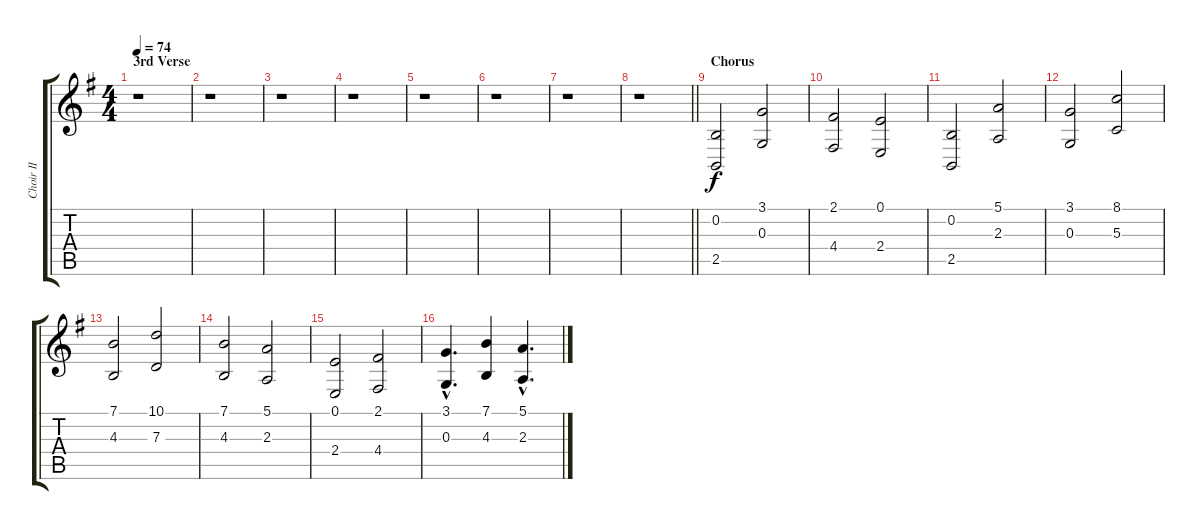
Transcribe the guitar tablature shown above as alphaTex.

\track ("Choir II" "Choir II") {instrument choiraahs}
\staff {score tabs}
\tuning (E4 B3 G3 D3 A2 E2) {hide}
\ts (4 4)
\section ("" "3rd Verse")
\tempo 74
\clef g2
\ks eminor
r.1{dy f} |
r.1 |
r.1 |
r.1 |
r.1 |
r.1 |
r.1 |
\barLineRight lightlight
r.1 |
\section ("" "Chorus")
(0.2 2.5).2 (3.1 0.3).2 |
(2.1 4.4).2 (0.1 2.4).2 |
(0.2 2.5).2 (5.1 2.3).2 |
(3.1 0.3).2 (8.1 5.3).2 |
(7.1 4.3).2 (10.1 7.3).2 |
(7.1 4.3).2 (5.1 2.3).2 |
(0.1 2.4).2 (2.1 4.4).2 |
(3.1{hac} 0.3{hac}).4{d} (7.1 4.3).4 (5.1{hac} 2.3{hac}).4{d}
